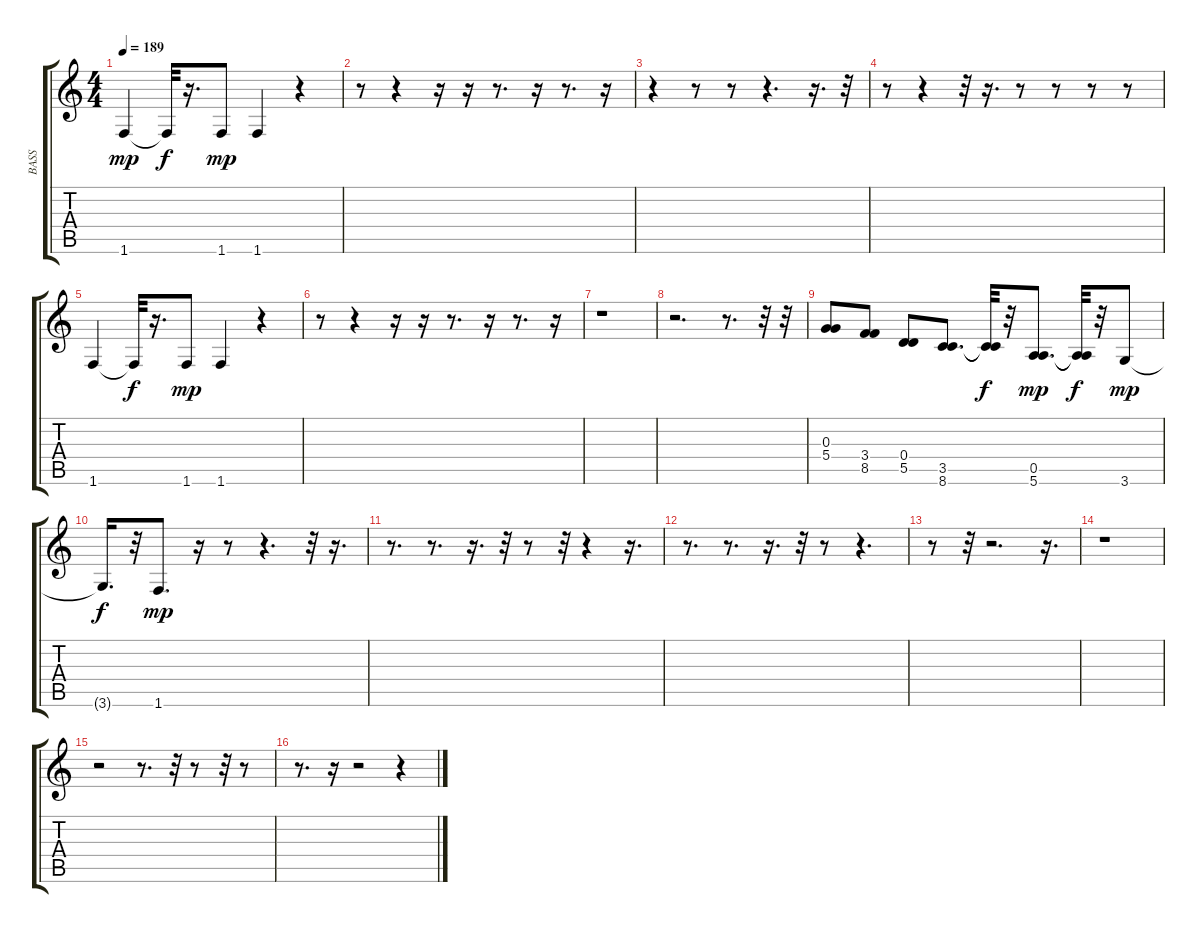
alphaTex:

\track ("BASS" "BASS") {instrument electricbassfinger}
\staff {score tabs}
\tuning (E4 B3 G3 D3 A2 E2) {hide}
\ts (4 4)
\tempo 189
\clef g2
\ks c
1.6.4{dy mp} 1.6{t}.32{dy f} r.16{d} 1.6.8{dy mp} 1.6.4 r.4 |
r.8 r.4 r.16 r.16 r.8{d} r.16 r.8{d} r.16 |
r.4 r.8 r.8 r.4{d} r.16{d} r.32 |
r.8 r.4 r.32 r.16{d} r.8 r.8 r.8 r.8 |
1.6.4 1.6{t}.32{dy f} r.16{d} 1.6.8{dy mp} 1.6.4 r.4 |
r.8 r.4 r.16 r.16 r.8{d} r.16 r.8{d} r.16 |
r.1 |
r.2{d} r.8{d} r.32 r.32 |
(0.3 5.4).8 (3.4 8.5).8 (0.4 5.5).8 (3.5 8.6).8{d} (3.5{t} 8.6{t}).32{dy f} r.32 (0.5 5.6).8{d dy mp} (0.5{t} 5.6{t}).32{dy f} r.32 3.6.8{dy mp} |
3.6{t}.16{d dy f} r.32 1.6.8{d dy mp} r.16 r.8 r.4{d} r.32 r.16{d} |
r.8{d} r.8{d} r.16{d} r.32 r.8 r.32 r.4 r.16{d} |
r.8{d} r.8{d} r.16{d} r.32 r.8 r.4{d} |
r.8 r.32 r.2{d} r.16{d} |
r.1 |
r.2 r.8{d} r.32 r.8 r.32 r.8 |
r.8{d} r.16 r.2 r.4
